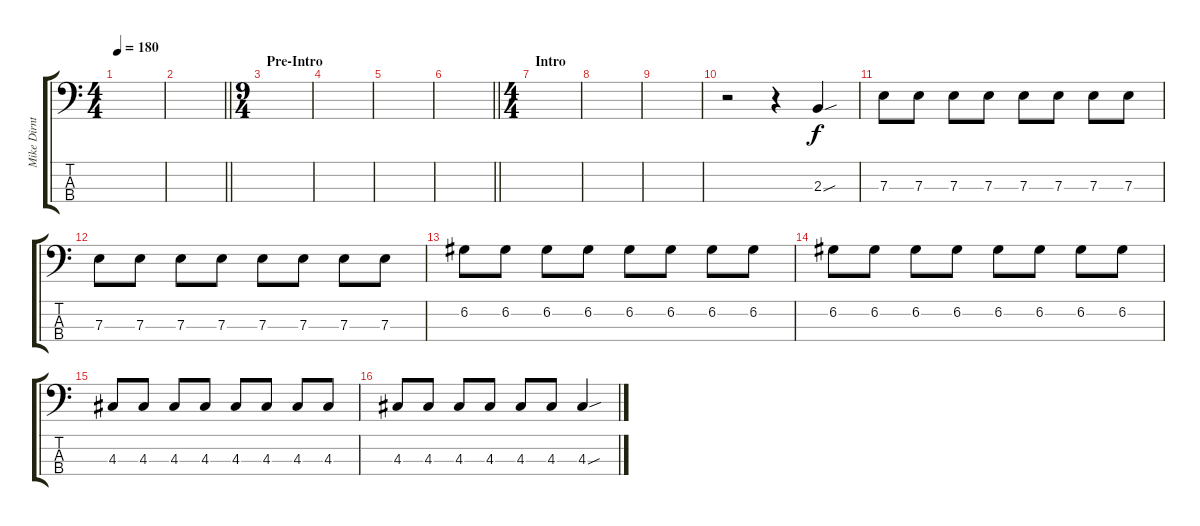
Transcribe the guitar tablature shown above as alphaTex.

\track ("Mike Dirnt (Bass)" "Mike Dirnt") {instrument electricbasspick}
\staff {score tabs}
\tuning (G2 D2 A1 E1) {hide}
\ts (4 4)
\tempo 180
\clef f4
\ks c
|
\barLineRight lightlight
|
\ts (9 4)
\section ("" "Pre-Intro")
|
|
|
\barLineRight lightlight
|
\ts (4 4)
\section ("" "Intro")
|
|
|
r.2 r.4 2.3{sou}.4 |
7.3.8 7.3.8 7.3.8 7.3.8 7.3.8 7.3.8 7.3.8 7.3.8 |
7.3.8 7.3.8 7.3.8 7.3.8 7.3.8 7.3.8 7.3.8 7.3.8 |
6.2.8 6.2.8 6.2.8 6.2.8 6.2.8 6.2.8 6.2.8 6.2.8 |
6.2.8 6.2.8 6.2.8 6.2.8 6.2.8 6.2.8 6.2.8 6.2.8 |
4.3.8 4.3.8 4.3.8 4.3.8 4.3.8 4.3.8 4.3.8 4.3.8 |
4.3.8 4.3.8 4.3.8 4.3.8 4.3.8 4.3.8 4.3{sou}.4
